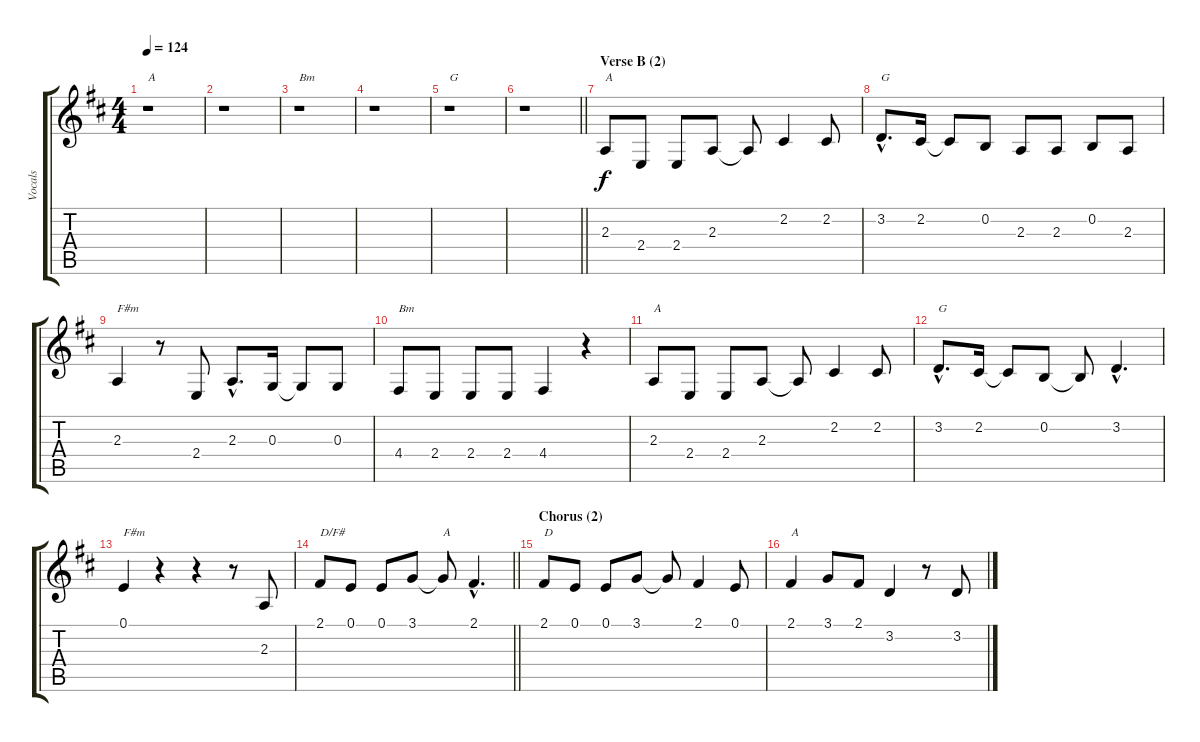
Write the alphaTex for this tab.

\track ("Vocals" "Vocals") {instrument sopranosax}
\staff {score tabs}
\tuning (E4 B3 G3 D3 A2 E2) {hide}
\ts (4 4)
\tempo 124
\clef g2
\ks d
r.1{txt "A" dy f} |
r.1 |
r.1{txt "Bm"} |
r.1 |
r.1{txt "G"} |
\barLineRight lightlight
r.1 |
\section ("" "Verse B (2)")
2.3.8{txt "A"} 2.4.8 2.4.8 2.3.8 2.3{t}.8 2.2.4 2.2.8 |
3.2{hac}.8{d txt "G"} 2.2.16 2.2{t}.8 0.2.8 2.3.8 2.3.8 0.2.8 2.3.8 |
2.3.4{txt "F#m"} r.8 2.4.8 2.3{hac}.8{d} 0.3.16 0.3{t}.8 0.3.8 |
4.4.8{txt "Bm"} 2.4.8 2.4.8 2.4.8 4.4.4 r.4 |
2.3.8{txt "A"} 2.4.8 2.4.8 2.3.8 2.3{t}.8 2.2.4 2.2.8 |
3.2{hac}.8{d txt "G"} 2.2.16 2.2{t}.8 0.2.8 0.2{t}.8 3.2{hac}.4{d} |
0.1.4{txt "F#m"} r.4 r.4 r.8 2.3.8 |
\barLineRight lightlight
2.1.8{txt "D/F#"} 0.1.8 0.1.8 3.1.8 3.1{t}.8{txt "A"} 2.1{hac}.4{d} |
\section ("" "Chorus (2)")
2.1.8{txt "D"} 0.1.8 0.1.8 3.1.8 3.1{t}.8 2.1.4 0.1.8 |
2.1.4{txt "A"} 3.1.8 2.1.8 3.2.4 r.8 3.2.8
